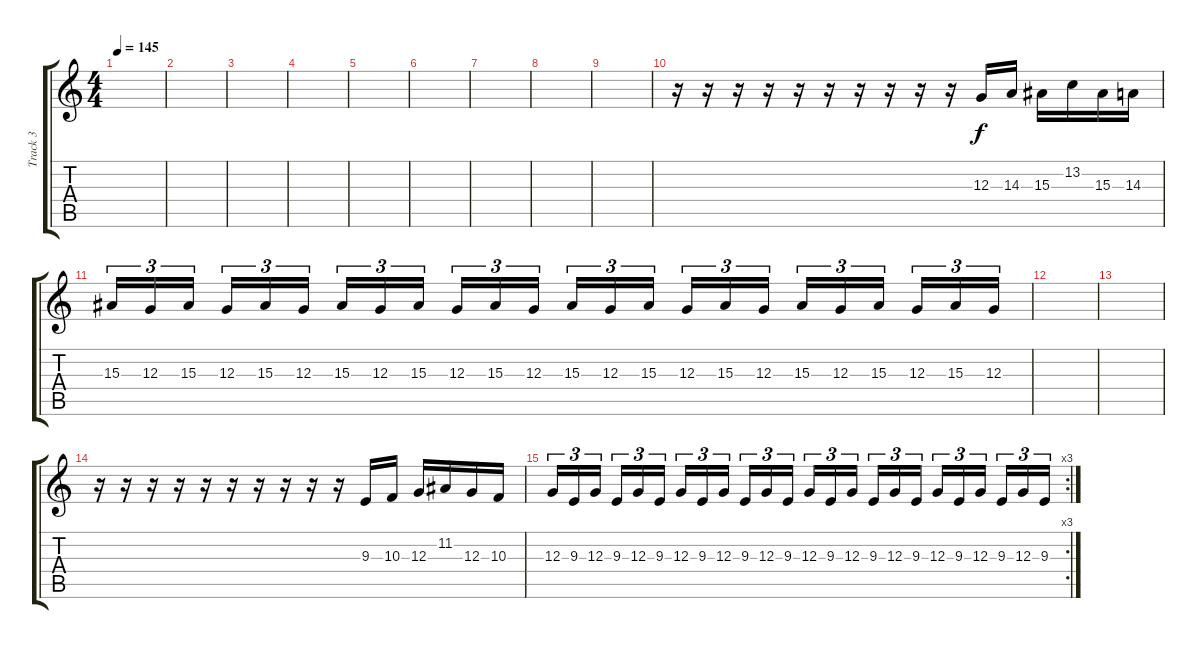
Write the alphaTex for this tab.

\track ("Track 3" "Track 3") {instrument violin}
\staff {score tabs}
\tuning (E4 B3 G3 D3 A2 E2) {hide}
\ts (4 4)
\tempo 145
\clef g2
\ks c
|
|
|
|
|
|
|
|
|
r.16 r.16 r.16 r.16 r.16 r.16 r.16 r.16 r.16 r.16 12.3.16 14.3.16 15.3.16 13.2.16 15.3.16 14.3.16 |
15.3.16{tu (3 2)} 12.3.16{tu (3 2)} 15.3.16{tu (3 2) beam splitsecondary} 12.3.16{tu (3 2)} 15.3.16{tu (3 2)} 12.3.16{tu (3 2)} 15.3.16{tu (3 2)} 12.3.16{tu (3 2)} 15.3.16{tu (3 2) beam splitsecondary} 12.3.16{tu (3 2)} 15.3.16{tu (3 2)} 12.3.16{tu (3 2)} 15.3.16{tu (3 2)} 12.3.16{tu (3 2)} 15.3.16{tu (3 2) beam splitsecondary} 12.3.16{tu (3 2)} 15.3.16{tu (3 2)} 12.3.16{tu (3 2)} 15.3.16{tu (3 2)} 12.3.16{tu (3 2)} 15.3.16{tu (3 2) beam splitsecondary} 12.3.16{tu (3 2)} 15.3.16{tu (3 2)} 12.3.16{tu (3 2)} |
|
|
r.16 r.16 r.16 r.16 r.16 r.16 r.16 r.16 r.16 r.16 9.3.16 10.3.16 12.3.16 11.2.16 12.3.16 10.3.16 |
\rc 3
12.3.16{tu (3 2)} 9.3.16{tu (3 2)} 12.3.16{tu (3 2) beam splitsecondary} 9.3.16{tu (3 2)} 12.3.16{tu (3 2)} 9.3.16{tu (3 2)} 12.3.16{tu (3 2)} 9.3.16{tu (3 2)} 12.3.16{tu (3 2) beam splitsecondary} 9.3.16{tu (3 2)} 12.3.16{tu (3 2)} 9.3.16{tu (3 2)} 12.3.16{tu (3 2)} 9.3.16{tu (3 2)} 12.3.16{tu (3 2) beam splitsecondary} 9.3.16{tu (3 2)} 12.3.16{tu (3 2)} 9.3.16{tu (3 2)} 12.3.16{tu (3 2)} 9.3.16{tu (3 2)} 12.3.16{tu (3 2) beam splitsecondary} 9.3.16{tu (3 2)} 12.3.16{tu (3 2)} 9.3.16{tu (3 2)}
